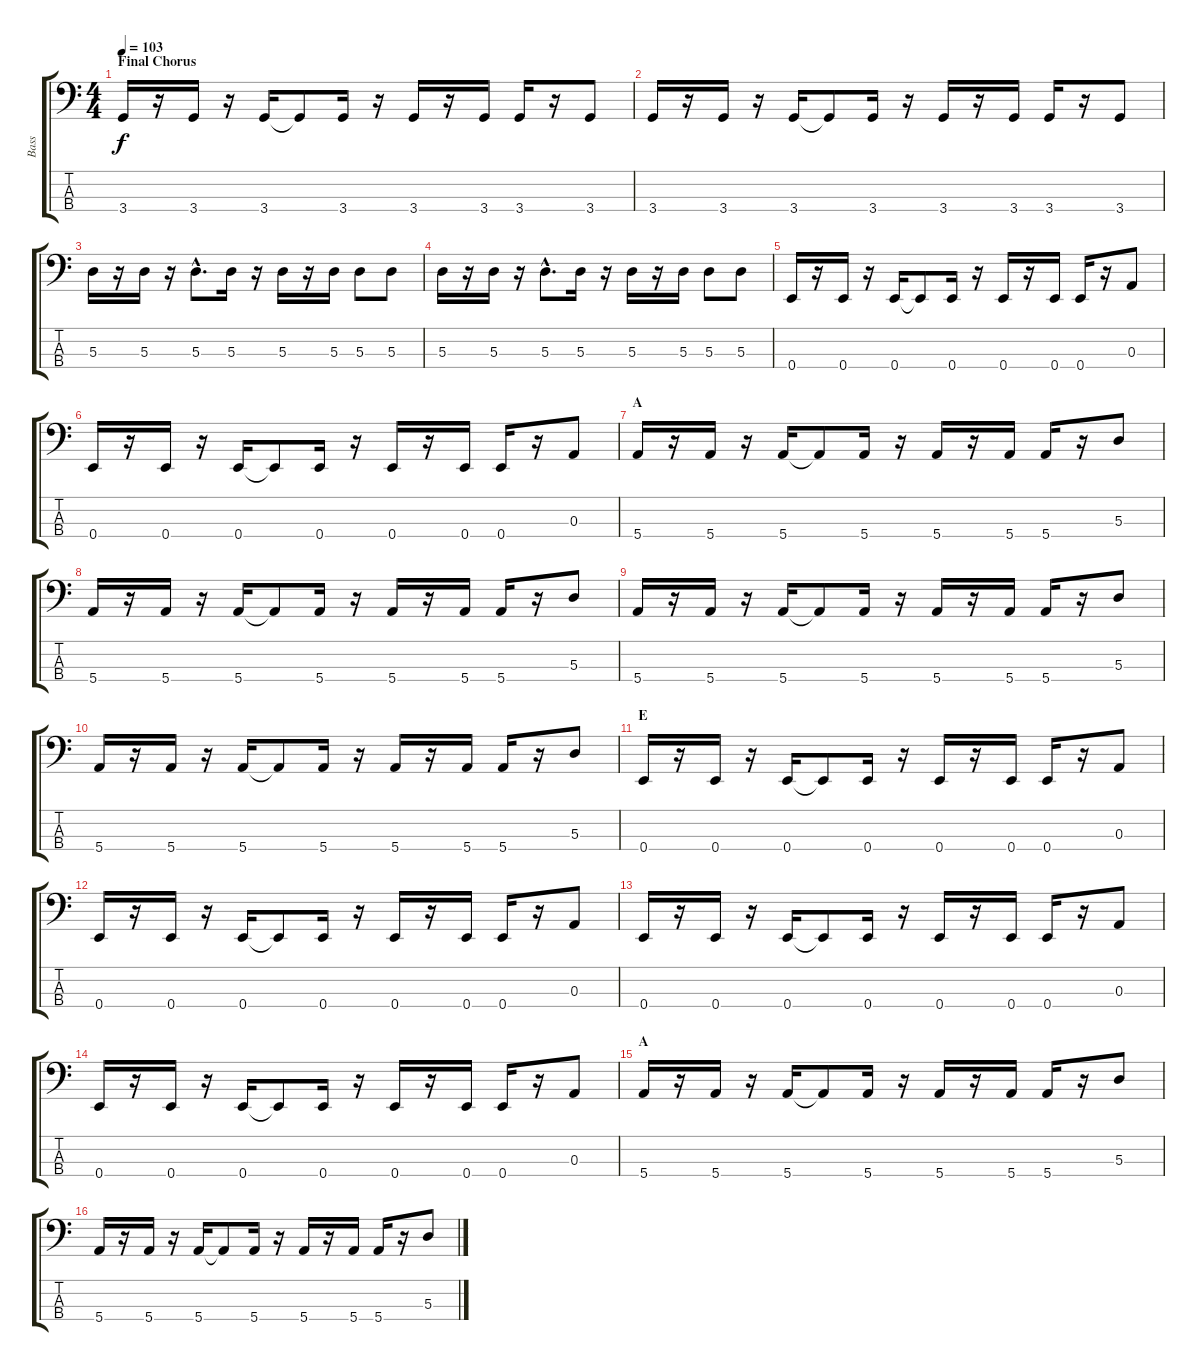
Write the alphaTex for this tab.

\track ("Bass" "Bass") {instrument electricbasspick}
\staff {score tabs}
\tuning (G2 D2 A1 E1) {hide}
\ts (4 4)
\section ("" "Final Chorus")
\tempo 103
\clef f4
\ks c
3.4.16{dy f} r.16 3.4.16 r.16 3.4.16 3.4{t}.8 3.4.16 r.16 3.4.16 r.16 3.4.16 3.4.16 r.16 3.4.8 |
3.4.16 r.16 3.4.16 r.16 3.4.16 3.4{t}.8 3.4.16 r.16 3.4.16 r.16 3.4.16 3.4.16 r.16 3.4.8 |
5.3.16 r.16 5.3.16 r.16 5.3{hac}.8{d} 5.3.16 r.16 5.3.16 r.16 5.3.16 5.3.8 5.3.8 |
5.3.16 r.16 5.3.16 r.16 5.3{hac}.8{d} 5.3.16 r.16 5.3.16 r.16 5.3.16 5.3.8 5.3.8 |
0.4.16 r.16 0.4.16 r.16 0.4.16 0.4{t}.8 0.4.16 r.16 0.4.16 r.16 0.4.16 0.4.16 r.16 0.3.8 |
0.4.16 r.16 0.4.16 r.16 0.4.16 0.4{t}.8 0.4.16 r.16 0.4.16 r.16 0.4.16 0.4.16 r.16 0.3.8 |
\section ("" "A")
5.4.16 r.16 5.4.16 r.16 5.4.16 5.4{t}.8 5.4.16 r.16 5.4.16 r.16 5.4.16 5.4.16 r.16 5.3.8 |
5.4.16 r.16 5.4.16 r.16 5.4.16 5.4{t}.8 5.4.16 r.16 5.4.16 r.16 5.4.16 5.4.16 r.16 5.3.8 |
5.4.16 r.16 5.4.16 r.16 5.4.16 5.4{t}.8 5.4.16 r.16 5.4.16 r.16 5.4.16 5.4.16 r.16 5.3.8 |
5.4.16 r.16 5.4.16 r.16 5.4.16 5.4{t}.8 5.4.16 r.16 5.4.16 r.16 5.4.16 5.4.16 r.16 5.3.8 |
\section ("" "E")
0.4.16 r.16 0.4.16 r.16 0.4.16 0.4{t}.8 0.4.16 r.16 0.4.16 r.16 0.4.16 0.4.16 r.16 0.3.8 |
0.4.16 r.16 0.4.16 r.16 0.4.16 0.4{t}.8 0.4.16 r.16 0.4.16 r.16 0.4.16 0.4.16 r.16 0.3.8 |
0.4.16 r.16 0.4.16 r.16 0.4.16 0.4{t}.8 0.4.16 r.16 0.4.16 r.16 0.4.16 0.4.16 r.16 0.3.8 |
0.4.16 r.16 0.4.16 r.16 0.4.16 0.4{t}.8 0.4.16 r.16 0.4.16 r.16 0.4.16 0.4.16 r.16 0.3.8 |
\section ("" "A")
5.4.16 r.16 5.4.16 r.16 5.4.16 5.4{t}.8 5.4.16 r.16 5.4.16 r.16 5.4.16 5.4.16 r.16 5.3.8 |
5.4.16 r.16 5.4.16 r.16 5.4.16 5.4{t}.8 5.4.16 r.16 5.4.16 r.16 5.4.16 5.4.16 r.16 5.3.8
